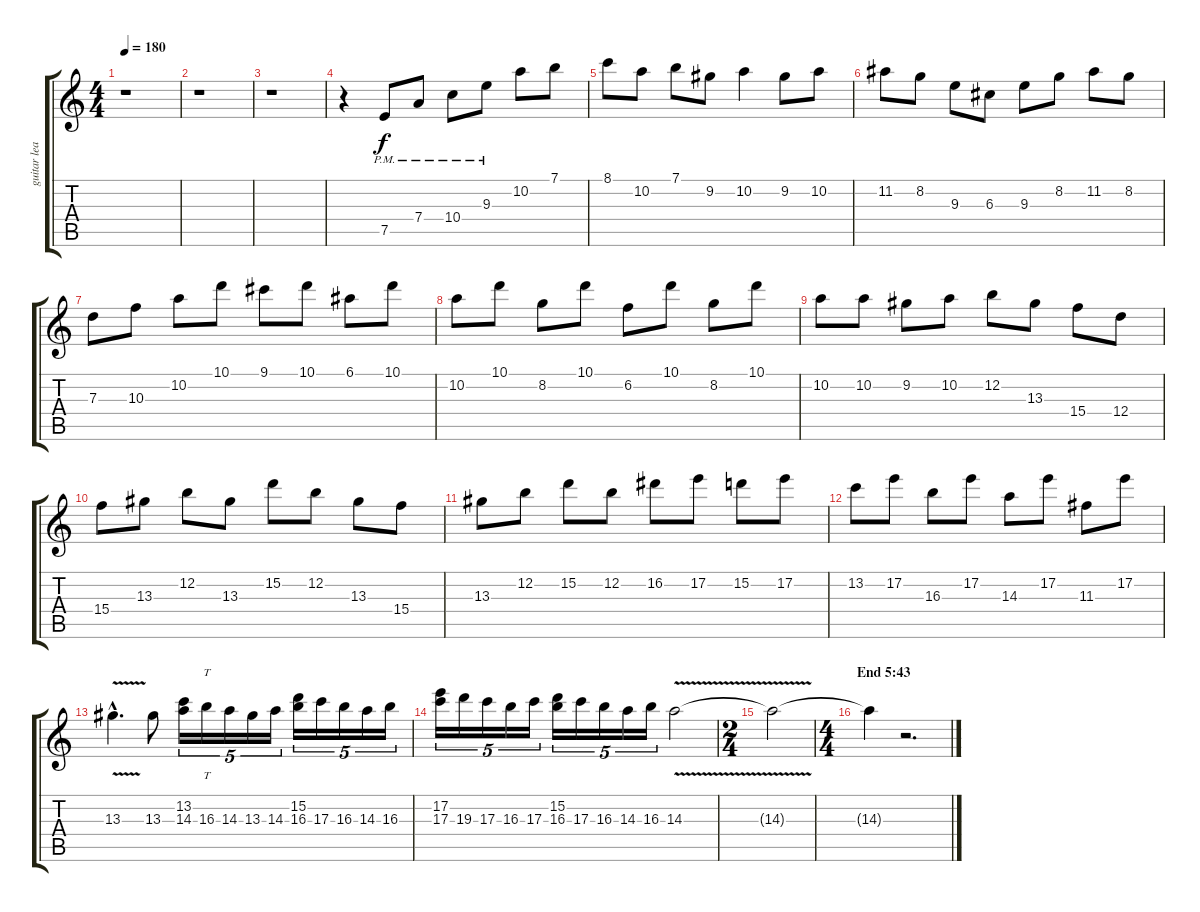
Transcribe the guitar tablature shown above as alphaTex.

\track ("guitar lead r" "guitar lea") {instrument overdrivenguitar}
\staff {score tabs}
\tuning (E4 B3 G3 D3 A2 E2) {hide}
\ts (4 4)
\tempo 180
\clef g2
\ks c
r.1{dy f} |
r.1 |
r.1 |
r.4 7.5{pm}.8 7.4{pm}.8 10.4{pm}.8 9.3{pm}.8 10.2.8 7.1.8 |
8.1.8 10.2.8 7.1.8 9.2.8 10.2.4 9.2.8 10.2.8 |
11.2.8 8.2.8 9.3.8 6.3.8 9.3.8 8.2.8 11.2.8 8.2.8 |
7.3.8 10.3.8 10.2.8 10.1.8 9.1.8 10.1.8 6.1.8 10.1.8 |
10.2.8 10.1.8 8.2.8 10.1.8 6.2.8 10.1.8 8.2.8 10.1.8 |
10.2.8 10.2.8 9.2.8 10.2.8 12.2.8 13.3.8 15.4.8 12.4.8 |
15.4.8 13.3.8 12.2.8 13.3.8 15.2.8 12.2.8 13.3.8 15.4.8 |
13.3.8 12.2.8 15.2.8 12.2.8 16.2.8 17.2.8 15.2.8 17.2.8 |
13.2.8 17.2.8 16.3.8 17.2.8 14.3.8 17.2.8 11.3.8 17.2.8 |
13.3{v hac}.4{d} 13.3.8 (13.2 14.3).16{tu (5 4)} 16.3.16{tt tu (5 4)} 14.3.16{tu (5 4)} 13.3.16{tu (5 4)} 14.3.16{tu (5 4)} (15.2 16.3).16{tu (5 4)} 17.3.16{tu (5 4)} 16.3.16{tu (5 4)} 14.3.16{tu (5 4)} 16.3.16{tu (5 4)} |
(17.2 17.3).16{tu (5 4)} 19.3.16{tu (5 4)} 17.3.16{tu (5 4)} 16.3.16{tu (5 4)} 17.3.16{tu (5 4)} (15.2 16.3).16{tu (5 4)} 17.3.16{tu (5 4)} 16.3.16{tu (5 4)} 14.3.16{tu (5 4)} 16.3.16{tu (5 4)} 14.3{v}.2 |
\ts (2 4)
14.3{t}.2 |
\ts (4 4)
\section ("" "End 5:43")
14.3{t}.4 r.2{d}
